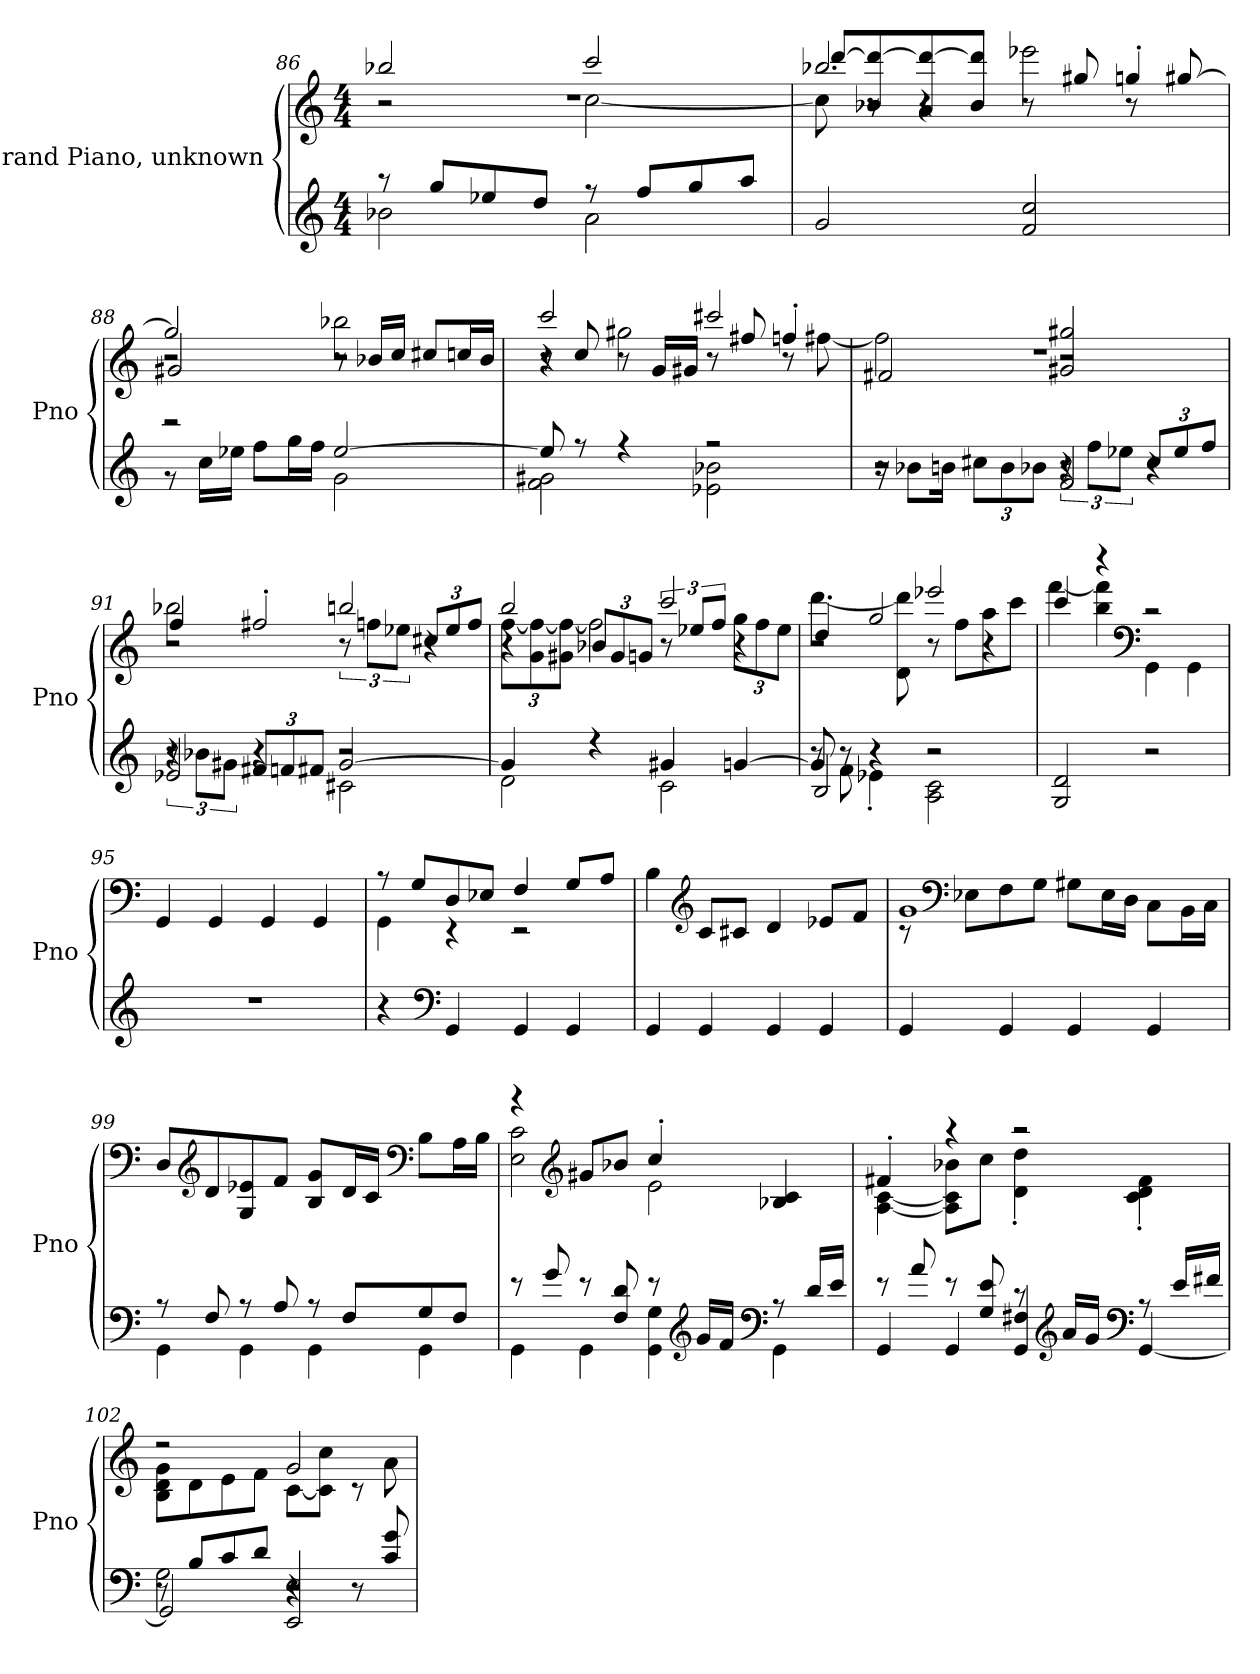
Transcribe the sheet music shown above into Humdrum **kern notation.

**kern	**kern
*part1	*part1
*staff2	*staff1
*I"Grand Piano, unknown	*
*I'Pno	*
*clefG2	*clefG2
*k[]	*k[]
*M4/4	*M4/4
=86	=86
*^	*^
*	*	*	*^
8r	2b-X\	1r	2r	2bb-X/
8gg/L	.	.	.	.
8ee-X/	.	.	.	.
8dd/J	.	.	.	.
8r	2a\	.	[2cc\	2ccc/
8ff/L	.	.	.	.
8gg/	.	.	.	.
8aa/J	.	.	.	.
*v	*v	*	*	*
!!LO:LB:g=z	!!	!!
=87	=87	=87	=87
2g/	2.bb-X/	8cc\]	[8ddd/L
.	.	8r	8b-X/ 8ddd/_
.	.	4r	8a/ 8ddd/_
.	.	.	8b-/ 8ddd/]J
2f/ 2cc/	.	2eee-X\	8r
.	.	.	8gg#X/
.	8r	.	4ggn'/
.	[8gg#X/	.	.
=88	=88	=88	=88
*^	*	*	*
2r	8r	2gg#/]	2r	2g#X/
.	16cc\LL	.	.	.
.	16ee-X\JJ	.	.	.
.	8ff\L	.	.	.
.	16gg\L	.	.	.
.	16ff\JJ	.	.	.
[2ee-/	2g\	2r	2bb-X\	8r
.	.	.	.	16b-X/LL
.	.	.	.	16cc/JJ
.	.	.	.	8cc#X/L
.	.	.	.	16ccn/L
.	.	.	.	16b-/JJ
!!LO:LB:g=z	!!	!!
=89	=89	=89	=89	=89
8ee-/]	2f\ 2g#X\	2ccc/	4r	8r
8r	.	.	.	8cc/
4r	.	.	2gg#X\	8r
.	.	.	.	16g/LL
.	.	.	.	16g#X/JJ
2r	2e-X\ 2b-X\	2ccc#X/	.	8r
.	.	.	.	8ff#X/
.	.	.	8r	4ffn'/
.	.	.	[8ff#X\	.
=90	=90	=90	=90	=90
*	*^	*	*	*
2r	16r	2r	1r	2ff#\]	2f#X/
.	8b-X\L	.	.	.	.
.	16bn\Jk	.	.	.	.
*	*Xbrackettup	*	*	*	*
.	12cc#X\L	.	.	.	.
.	12b\	.	.	.	.
.	12b-X\J	.	.	.	.
*	*brackettup	*	*	*	*
4r	12r	2f/	.	2r	2g#X/ 2gg#X/
.	12ff\L	.	.	.	.
.	12ee-X\J	.	.	.	.
*Xbrackettup	*	*	*	*	*
12cc#/L	4r	.	.	.	.
12ee-/	.	.	.	.	.
12ff/J	.	.	.	.	.
!!LO:LB:g=z	!!	!!
=91	=91	=91	=91	=91	=91
*	*brackettup	*	*	*	*
4r	12r	2e-X/	2r	2bb-X\	4ff/
.	12b-X\L	.	.	.	.
.	12g#X\J	.	.	.	.
*Xbrackettup	*	*	*	*	*
12f#X/L	4r	.	.	.	2ff#X'/
12fn/	.	.	.	.	.
12f#X/J	.	.	.	.	.
[2g#/	2c#X\	2r	2bbn/	12r	.
.	.	.	.	12ffn\L	.
.	.	.	.	12ee-X\J	.
*	*	*	*	*	*Xbrackettup
.	.	.	.	4r	12cc#X/L
.	.	.	.	.	12ee-/
.	.	.	.	.	12ff/J
*	*v	*v	*	*	*
=92	=92	=92	=92	=92
4g#/]	2d\	2bb/	[12ff\L	4r
.	.	.	12g\ 12ff\_	.
.	.	.	12g#X\ 12ff\_J	.
4r	.	.	2ff\]	12b-X/L
.	.	.	.	12g#/
.	.	.	.	12gn/J
*	*	*	*	*brackettup
4g#X/	2c\	2ccc/	.	12r
.	.	.	.	12ee-X/L
.	.	.	.	12ff/J
*	*	*	*Xbrackettup	*
[4gn/	.	.	12gg\L	4r
.	.	.	12ff\	.
.	.	.	12ee-\J	.
!!LO:LB:g=z	!!	!!
=93	=93	=93	=93	=93
*	*^	*	*	*
8g/]	8r	2B/	2r	[4.ddd\	4dd/
8r	8f\	.	.	.	.
4r	4e-X'\	.	.	.	2gg/
.	.	.	.	8d\ 8ddd\]	.
2r	2A\ 2c\	2r	2eee-X/	8r	.
.	.	.	.	8ff\L	.
.	.	.	.	8aa\	4r
.	.	.	.	8ccc\J	.
*v	*v	*v	*	*	*
*	*	*v	*v
=94	=94	=94
2G/ 2d/	4ccc/	[4fff\
.	4r	4bb\ 4fff\]
*	*clefF4	*
2r	2r	4GG\
.	.	4GG\
*	*v	*v
=95	=95
1r	4GG/
.	4GG/
.	4GG/
.	4GG/
=96	=96
*	*^
4r	8r	4GG\
.	8G/L	.
*clefF4	*	*
4GG/	8D/	4r
.	8E-X/J	.
4GG/	4F/	2r
4GG/	8G/L	.
.	8A/J	.
*	*v	*v
=97	=97
4GG/	4B\
*	*clefG2
4GG/	8c/L
.	8c#X/J
4GG/	4d/
4GG/	8e-X/L
.	8f/J
!!LO:LB:g=z
=98	=98
*	*^
4GG/	1g	8r
*	*clefF4	*
.	.	8E-X\L
4GG/	.	8F\
.	.	8G\J
4GG/	.	8G#X\L
.	.	16E-\L
.	.	16D\JJ
4GG/	.	8C\L
.	.	16BB\L
.	.	16C\JJ
*	*v	*v
=99	=99
*^	*
8r	4GG\	8D/L
*	*	*clefG2
8F/	.	8d/
8r	4GG\	8G/ 8e-X/
8A/	.	8f/J
8r	4GG\	8B/ 8g/L
8F/L	.	16d/L
.	.	16c/JJ
*	*	*clefF4
8G/	4GG\	8B\L
8F/J	.	16A\L
.	.	16B\JJ
=100	=100	=100
*	*	*^
8r	4GG\	4r	2E\ 2c\
8g/	.	.	.
*	*	*clefG2	*
8r	4GG\	8g#X/L	.
8F/ 8d/	.	8b-X/J	.
8r	4GG\ 4G\	4cc'/	2e\
*clefG2	*	*	*
16g/LL	.	.	.
16f/JJ	.	.	.
*clefF4	*	*	*
8r	4GG\	4B-X/ 4c/	.
16d/LL	.	.	.
16e/JJ	.	.	.
!!LO:PB:g=z	!!
=101	=101	=101	=101
8r	4GG/	4f#X'/	[4A\ [4c\
8a/	.	.	.
8r	4GG/	4r	8A\] 8c\] 8b-X\L
8G/ 8e/	.	.	8cc\J
8r	4GG/ 4F#X/	2r	4d\' 4dd\'
*clefG2	*	*	*
16a/LL	.	.	.
16g/JJ	.	.	.
*clefF4	*	*	*
8r	[4GG/	.	4c\' 4d\' 4f#\'
16e/LL	.	.	.
16f#X/JJ	.	.	.
=102	=102	=102	=102
*	*^	*	*
8r	2G\	2GG/]	2r	8B\ 8d\ 8g\L
8B/L	.	.	.	8d\
8c/	.	.	.	8e\
8d/J	.	.	.	8f\J
4r	2r	2EE/ 2E/	2g/	[8c\L
.	.	.	.	8c\] 8cc\J
8r	.	.	.	8r
8c/ 8g/	.	.	.	8a\
*v	*v	*v	*	*
*	*v	*v
=	=
*-	*-
